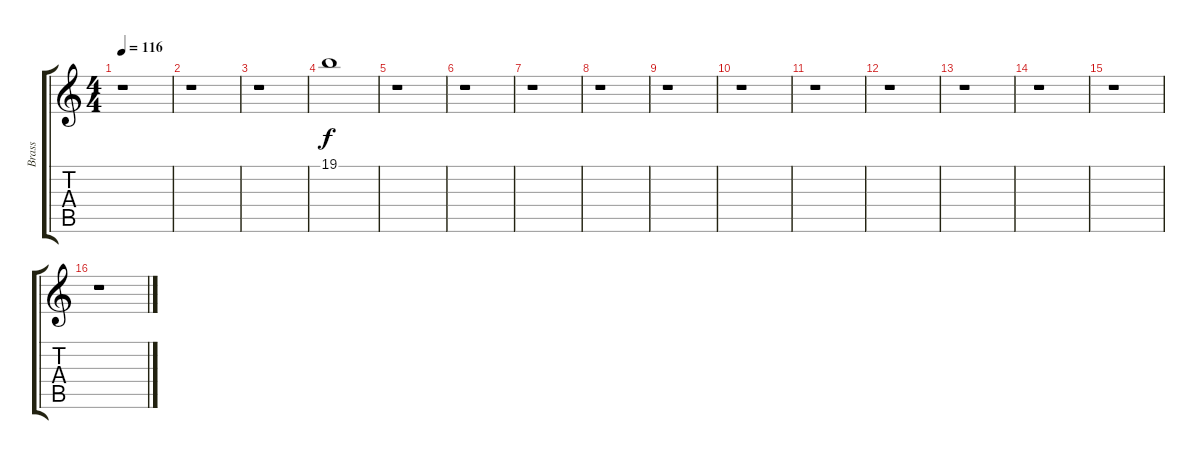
\track ("Brass" "Brass") {instrument brasssection}
\staff {score tabs}
\tuning (E4 B3 G3 D3 A2 E2) {hide}
\ts (4 4)
\tempo 116
\clef g2
\ks c
r.1{dy f} |
r.1 |
r.1 |
19.1.1 |
r.1 |
r.1 |
r.1 |
r.1 |
r.1 |
r.1 |
r.1 |
r.1 |
r.1 |
r.1 |
r.1 |
r.1
